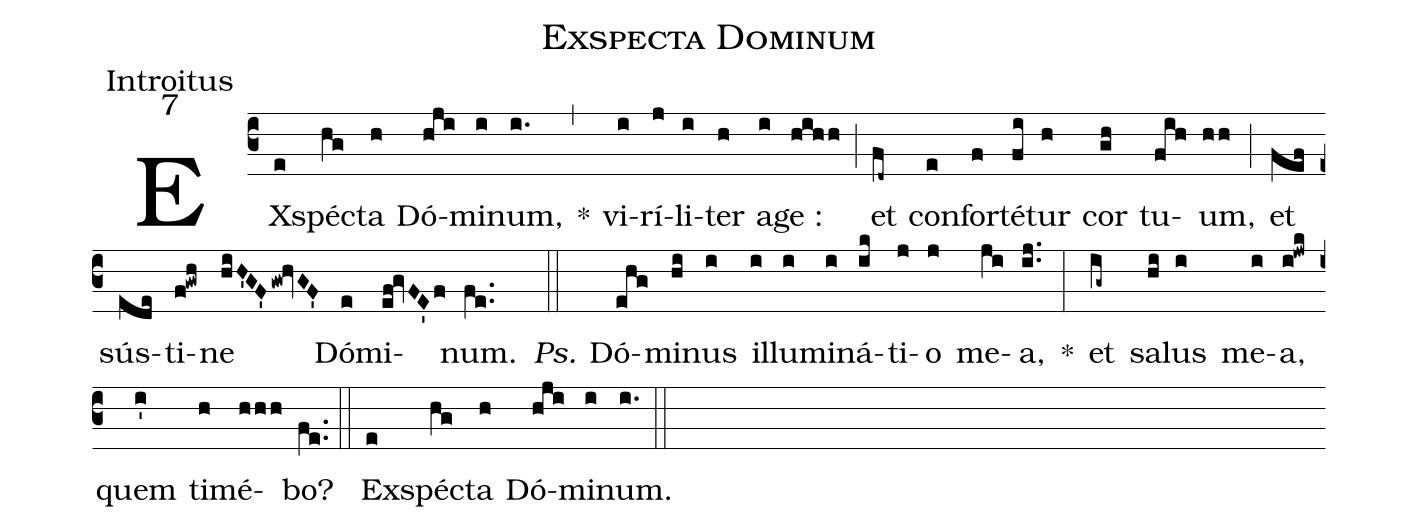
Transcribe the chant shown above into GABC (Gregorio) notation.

name:Exspecta Dominum;
office-part:Introitus;
mode:7;
%%
(c3) EX(e)spé(hg)cta(h) Dó(hji)mi(i)num,(i.) *(,) vi(i)rí(j)li(i)ter(h) a(i)ge :(hihh) (;) et(fd~) con(e)for(f)té(fi)tur(h) cor(gh) tu(fih)um,(hh) (;) et(fef) sús(ede)ti(f!gwh)ne(hiH'GF'gw!hvGF') Dó(e)mi(ef!gvFE'f)num.(fe..) (::)
<i>Ps.</i> Dó(ehg)mi(hi)nus(i) il(i)lu(i)mi(i)ná(ik)ti(j)o(j) me(ji)a,(ij..) *(:) et(ig~) sa(hi)lus(i) me(i)a,(i!jwk) quem(i') ti(h)mé(hhh)bo?(fe..) (::) Ex(e)spé(hg)cta(h) Dó(hji)mi(i)num.(i.) (::)
